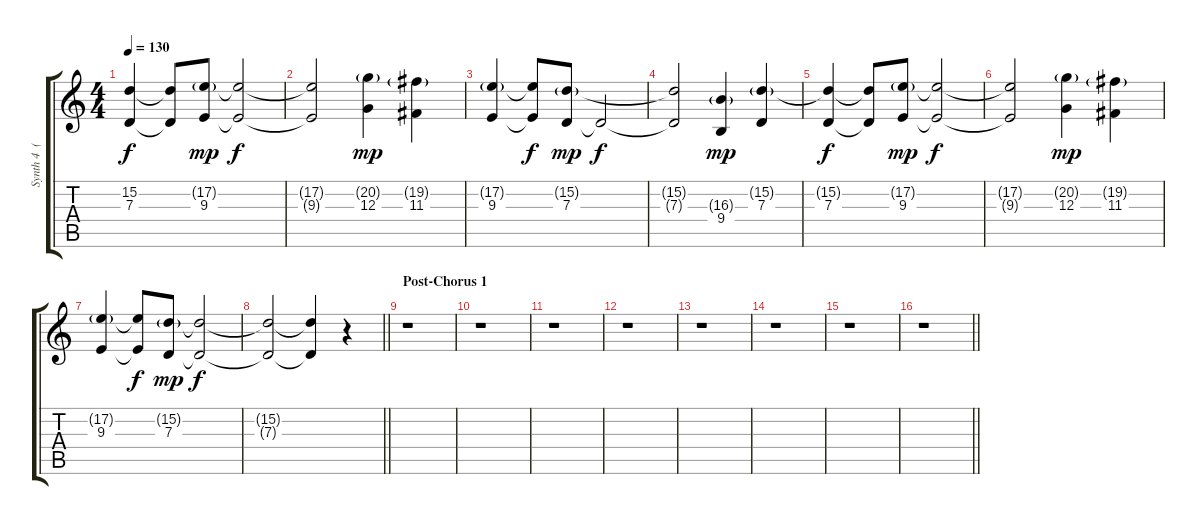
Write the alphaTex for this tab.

\track ("Synth 4  (Keys FX)" "Synth 4  (") {instrument stringensemble1}
\staff {score tabs}
\tuning (E4 B3 G3 D3 A2 E2) {hide}
\ts (4 4)
\tempo 130
\clef g2
\ks c
(15.2{t} 7.3).4{dy f} (15.2{t} 7.3{t}).8 (17.2{g} 9.3).8{dy mp} (17.2{t} 9.3{t}).2{dy f} |
(17.2{t} 9.3{t}).2 (20.2{g} 12.3).4{dy mp} (19.2{g} 11.3).4 |
(17.2{g} 9.3).4 (17.2{t} 9.3{t}).8{dy f} (15.2{g} 7.3).8{dy mp} 7.3{t}.2{dy f} |
(15.2{t} 7.3{t}).2 (16.3{g} 9.4).4{dy mp} (15.2{g} 7.3).4 |
(15.2{t} 7.3).4{dy f} (15.2{t} 7.3{t}).8 (17.2{g} 9.3).8{dy mp} (17.2{t} 9.3{t}).2{dy f} |
(17.2{t} 9.3{t}).2 (20.2{g} 12.3).4{dy mp} (19.2{g} 11.3).4 |
(17.2{g} 9.3).4 (17.2{t} 9.3{t}).8{dy f} (15.2{g} 7.3).8{dy mp} (15.2{t} 7.3{t}).2{dy f} |
\barLineRight lightlight
(15.2{t} 7.3{t}).2 (15.2{t} 7.3{t}).4 r.4 |
\section ("" "Post-Chorus 1")
r.1 |
r.1 |
r.1 |
r.1 |
r.1 |
r.1 |
r.1 |
\barLineRight lightlight
r.1
